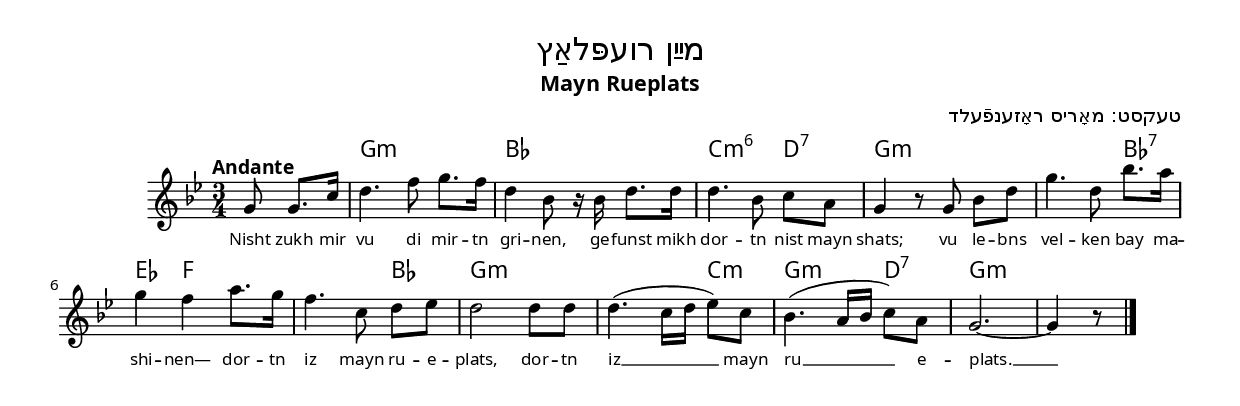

\header {
  poet = "טעקסט: מאָריס ראָזענפֿעלד"
  title = "מײַן רועפּלאַץ"
  subtitle = "Mayn Rueplats"
  }
\version "2.18.2"
\language "english"
#(set-global-staff-size 17)

end =
  #(define-music-function
    (parser location signature)
    (fraction?)
  #{
    \once \omit Staff.TimeSignature \time #signature
  #})

\layout {
  \context {  % Use Typewriter font for chord symbols
    \ChordNames {
      \set chordChanges = ##t
      \override ChordName.font-family = #'typewriter
      }
    }
  \context {  % Change font size for lyrics
    \Lyrics {
      \override LyricText.font-size = #'-1
      }
    }
  \context {  % Beam according to rhythm
    \Staff {
      \set Timing.beamExceptions = #'()
      }
    }
  }

\paper {      % Load fonts
  fonts = #
  (make-pango-font-tree
   "Linux Libertine"
   "Linux Biolinum"
   "Courier 10 Pitch"
   (/ (* staff-height pt) 2.5)
    )
  bookTitleMarkup = \markup {
    \override #'(baseline-skip . 3.5)
    \column {
      \fill-line { \fromproperty #'header:dedication }
      \override #'(baseline-skip . 3.5)
      \column {
        \fill-line {
          \override #'(font-name . "Drugulin CLM")
          \huge \larger \larger \bold
          \fromproperty #'header:title
          }
        \fill-line {
          \large \bold
          \fromproperty #'header:subtitle
          }
        \fill-line {
          \smaller \bold
          \fromproperty #'header:subsubtitle
          }
        \fill-line {
          \fromproperty #'header:meter
          \fromproperty #'header:arranger
          }
          \fill-line {
          \override #'(font-name . "Drugulin CLM")
          \fromproperty #'header:composer
          { \large \bold \fromproperty #'header:instrument }
          \override #'(font-name . "Drugulin CLM")
          \fromproperty #'header:poet
          }
        }
      }
    }
    scoreTitleMarkup = \markup {
      \column {
      \on-the-fly \print-all-headers { \bookTitleMarkup \hspace #1 }
      \fill-line {
        \null
        \override #'(font-name . "Drugulin CLM")
        \huge
        \lower #5
        \fromproperty #'header:piece
        }
      }
    }
  }

\score {
  <<
    \new ChordNames = "mainChords" {
      \chordmode { 
        s4. |
        g2.:m |
        bf |
        c2:m6 d4:7 |
        g2.:m |
        g2:m bf4:7 |
        ef4: f2: |
        f2: bf4: |
        g2.:m |
        g2:m c4:m |
        g2:m d4:7 |
        g2.:m | g:m
      }
    }
    \new Staff = "main" {
      \clef treble
      \key g \minor
      \time 3/4
      \tempo Andante
      \new Voice = "melody" {
        \relative d'{ 
          \partial 4. { g8 g8. c16 }
          d4. f8 g8. f16 |
          d4 bf8 r16 bf d8. d16 |
          d4. bf8 c a |
          g4 r8 g bf d |
          g4. d8 bf'8. a16 |
          g4 f a8. g16 |
          f4. c8 d ef |
          d2 d8 d |
          d4.( c16 d ef8) c |
          bf4.( a16 bf c8) a |
          g2.~ |
          \end 3/8 { g4 r8 } |
          \bar "|."
        }
      }
    }
    
    \new Lyrics \lyricsto "melody" {
      Nisht zukh mir vu di mir -- tn gri -- nen,
      ge -- funst mikh dor -- tn nist mayn  shats;
      vu le -- bns vel -- ken bay ma -- shi -- nen—
      dor -- tn iz mayn ru -- e -- plats,
      dor -- tn iz __ mayn ru __ e -- plats. __
    }
  >>
}

